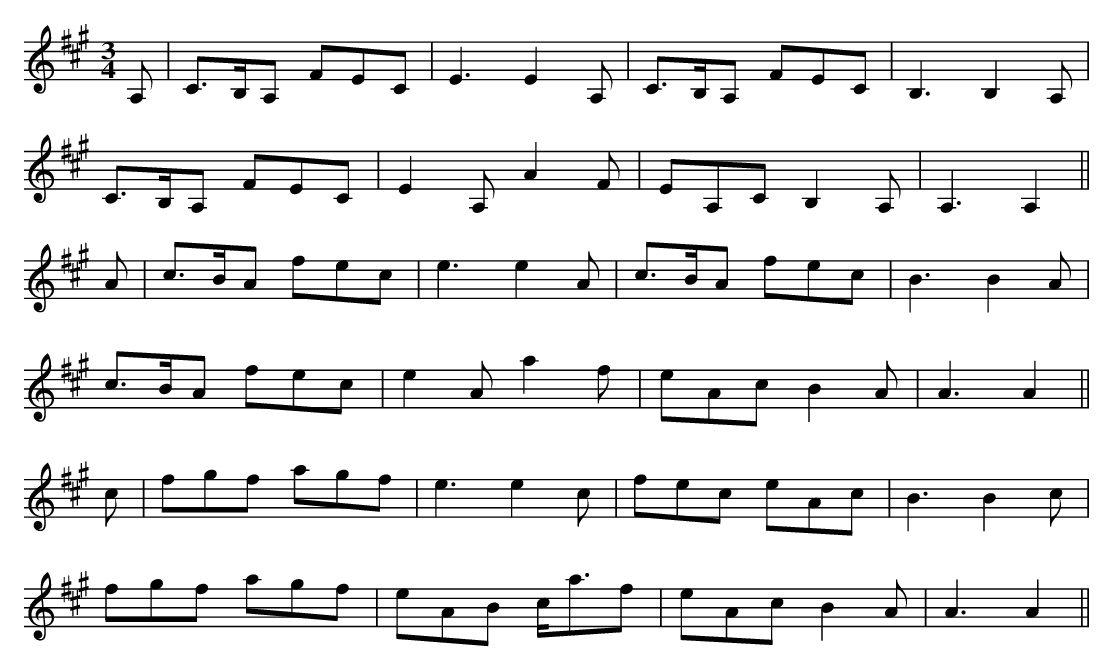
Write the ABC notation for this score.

X:1
M:3/4
K:A
A,|C>B,A, FEC|E3 E2 A,|C>B,A, FEC|B,3 B,2 A,|
C>B,A, FEC|E2 A, A2 F|EA,C B,2 A,|A,3 A,2||
A|c>BA fec|e3 e2 A|c>BA fec| B3 B2 A|
c>BA fec|e2 A a2 f|eAc B2 A|A3 A2||
c|fgf agf|e3 e2 c|fec eAc|B3 B2c|
fgf agf|eAB c<af|eAc B2 A|A3 A2||
